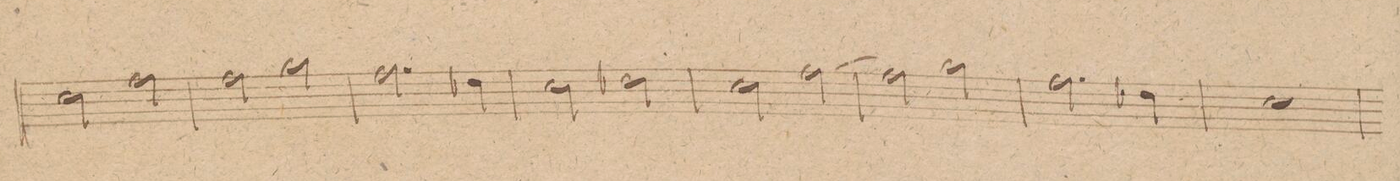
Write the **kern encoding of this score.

**kern	**dynam
*I"Clarnetto 1mo in A.	*
*clefG2	*
*k[]	*
*met(c|)	*
*M2/2	*
2cc\	.
2ff\	.
=26	=26
2ff\	.
2gg\	.
=27	=27
2.ff\	.
4dd-X\	.
=28	=28
2cc\	.
2dd-X\	.
=29	=29
2cc\	.
[2ff\	.
=30	=30
2ff\]	.
2gg\	.
=31	=31
2.ff\	.
4dd-X\	.
=32	=32
1cc	.
=33	=33
*-	*-
